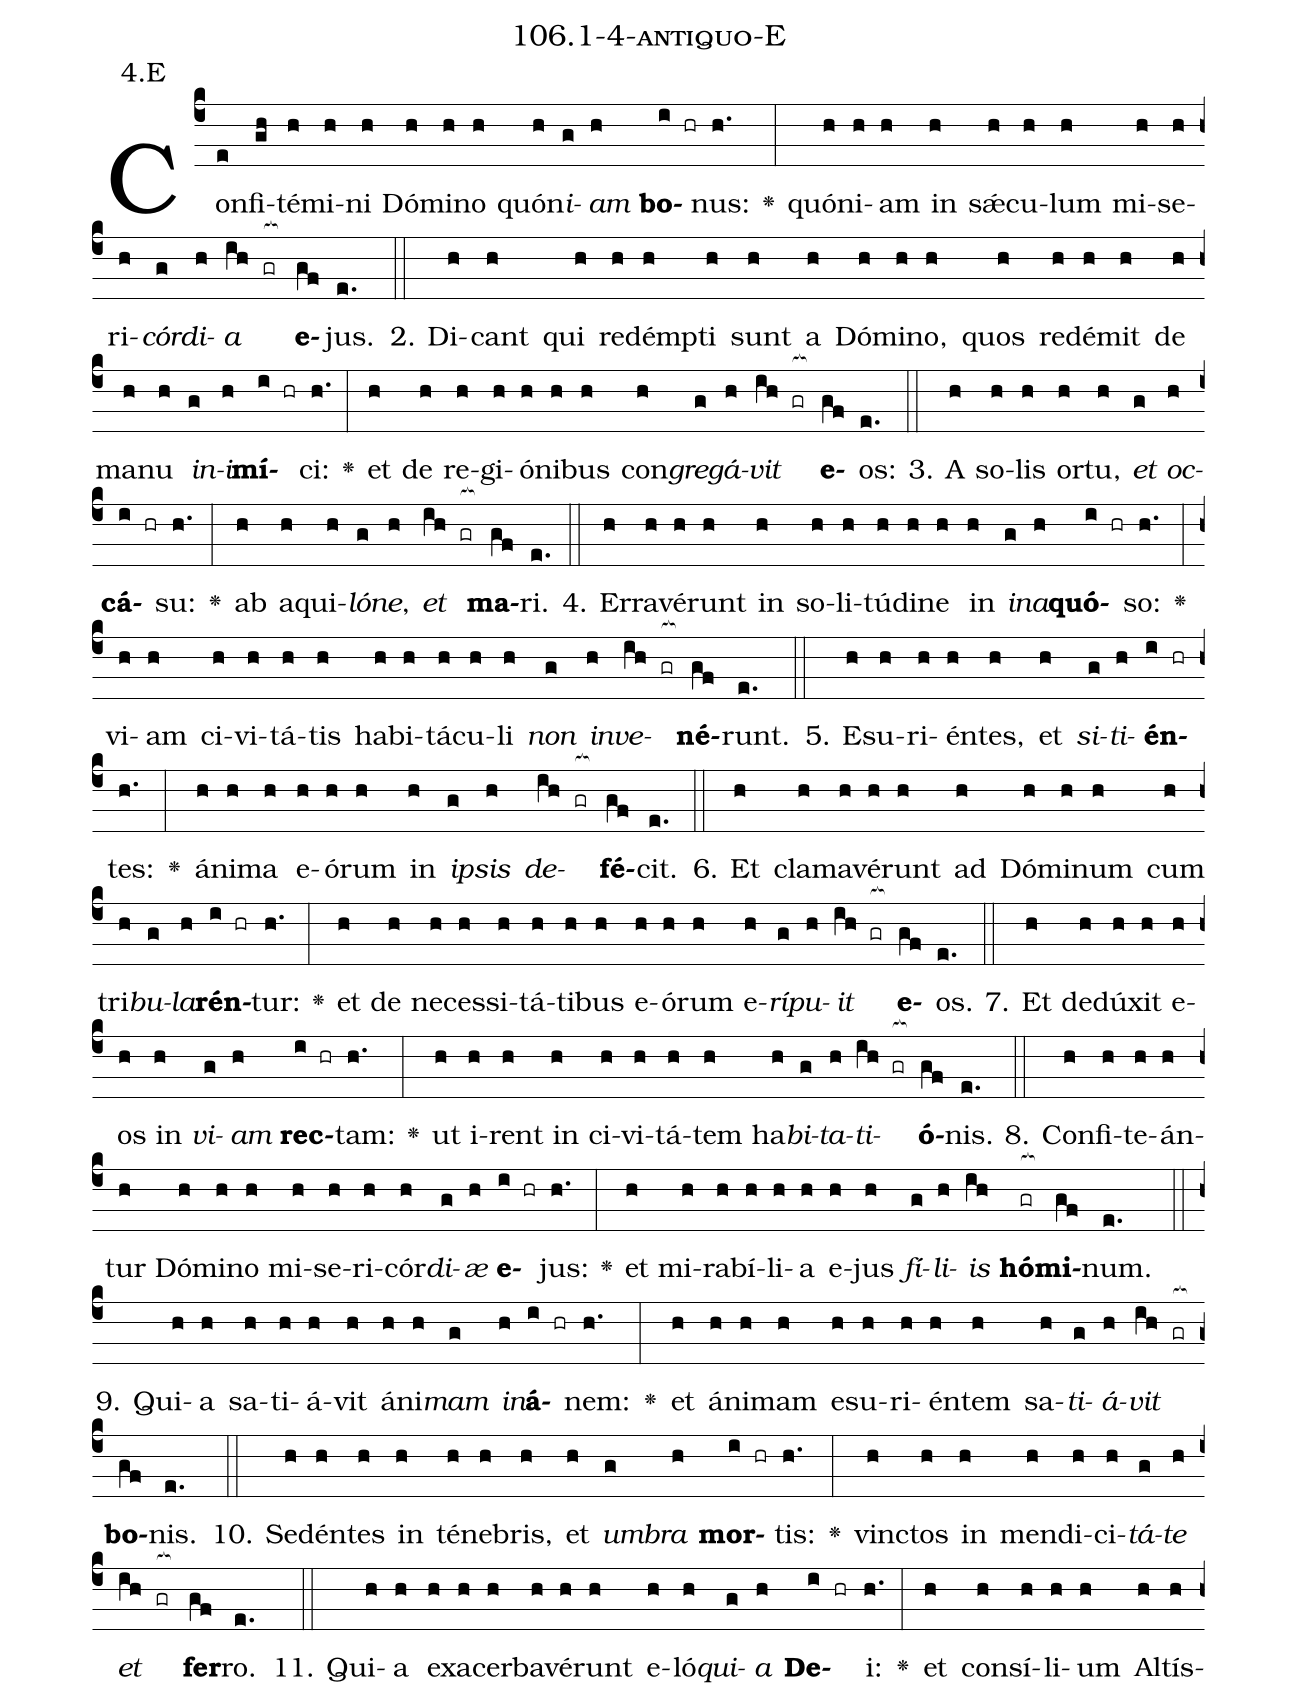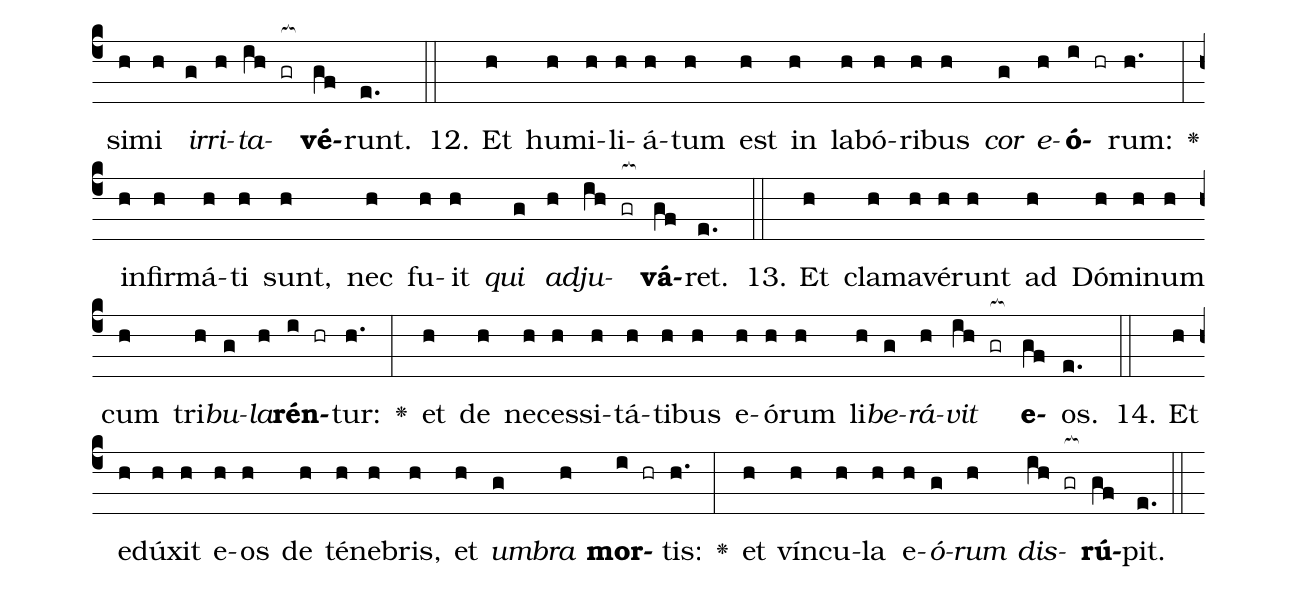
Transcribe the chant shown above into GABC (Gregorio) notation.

name: 106.1-4-antiquo-E;
annotation: 4.E;
%%
(c4)Con(e)fi(gh)té(h)mi(h)ni(h) Dó(h)mi(h)no(h) quón(h)<i>i</i>(g)<i>am</i>(h) <b>bo</b>(i hr)nus:(h.) <v>\greheightstar</v>(:) quón(h)i(h)am(h) in(h) sǽ(h)cu(h)lum(h) mi(h)se(h)ri(h)<i>cór</i>(g)<i>di</i>(h)<i>a</i>(ih gr[ocb:1{]) <b>e</b>(gf[ocb:0}])jus.(e.) (::)
2. Di(h)cant(h) qui(h) red(h)émp(h)ti(h) sunt(h) a(h) Dó(h)mi(h)no,(h) quos(h) red(h)é(h)mit(h) de(h) ma(h)nu(h) <i>in</i>(g)<i>i</i>(h)<b>mí</b>(i hr)ci:(h.) <v>\greheightstar</v>(:) et(h) de(h) re(h)gi(h)ó(h)ni(h)bus(h) con(h)<i>gre</i>(g)<i>gá</i>(h)<i>vit</i>(ih gr[ocb:1{]) <b>e</b>(gf[ocb:0}])os:(e.) (::)
3. A(h) so(h)lis(h) or(h)tu,(h) <i>et</i>(g) <i>oc</i>(h)<b>cá</b>(i hr)su:(h.) <v>\greheightstar</v>(:) ab(h) a(h)qui(h)<i>ló</i>(g)<i>ne</i>,(h) <i>et</i>(ih gr[ocb:1{]) <b>ma</b>(gf[ocb:0}])ri.(e.) (::)
4. Er(h)ra(h)vé(h)runt(h) in(h) so(h)li(h)tú(h)di(h)ne(h) in(h) <i>in</i>(g)<i>a</i>(h)<b>quó</b>(i hr)so:(h.) <v>\greheightstar</v>(:) vi(h)am(h) ci(h)vi(h)tá(h)tis(h) ha(h)bi(h)tá(h)cu(h)li(h) <i>non</i>(g) <i>in</i>(h)<i>ve</i>(ih gr[ocb:1{])<b>né</b>(gf[ocb:0}])runt.(e.) (::)
5. E(h)su(h)ri(h)én(h)tes,(h) et(h) <i>si</i>(g)<i>ti</i>(h)<b>én</b>(i hr)tes:(h.) <v>\greheightstar</v>(:) á(h)ni(h)ma(h) e(h)ó(h)rum(h) in(h) <i>ip</i>(g)<i>sis</i>(h) <i>de</i>(ih gr[ocb:1{])<b>fé</b>(gf[ocb:0}])cit.(e.) (::)
6. Et(h) cla(h)ma(h)vé(h)runt(h) ad(h) Dó(h)mi(h)num(h) cum(h) tri(h)<i>bu</i>(g)<i>la</i>(h)<b>rén</b>(i hr)tur:(h.) <v>\greheightstar</v>(:) et(h) de(h) ne(h)ces(h)si(h)tá(h)ti(h)bus(h) e(h)ó(h)rum(h) e(h)<i>rí</i>(g)<i>pu</i>(h)<i>it</i>(ih gr[ocb:1{]) <b>e</b>(gf[ocb:0}])os.(e.) (::)
7. Et(h) de(h)dú(h)xit(h) e(h)os(h) in(h) <i>vi</i>(g)<i>am</i>(h) <b>rec</b>(i hr)tam:(h.) <v>\greheightstar</v>(:) ut(h) i(h)rent(h) in(h) ci(h)vi(h)tá(h)tem(h) ha(h)<i>bi</i>(g)<i>ta</i>(h)<i>ti</i>(ih gr[ocb:1{])<b>ó</b>(gf[ocb:0}])nis.(e.) (::)
8. Con(h)fi(h)te(h)án(h)tur(h) Dó(h)mi(h)no(h) mi(h)se(h)ri(h)cór(h)<i>di</i>(g)<i>æ</i>(h) <b>e</b>(i hr)jus:(h.) <v>\greheightstar</v>(:) et(h) mi(h)ra(h)bí(h)li(h)a(h) e(h)jus(h) <i>fí</i>(g)<i>li</i>(h)<i>is</i>(ih) <b>hó</b>(gr[ocb:1{])<b>mi</b>(gf[ocb:0}])num.(e.) (::)
9. Qui(h)a(h) sa(h)ti(h)á(h)vit(h) á(h)ni(h)<i>mam</i>(g) <i>in</i>(h)<b>á</b>(i hr)nem:(h.) <v>\greheightstar</v>(:) et(h) á(h)ni(h)mam(h) e(h)su(h)ri(h)én(h)tem(h) sa(h)<i>ti</i>(g)<i>á</i>(h)<i>vit</i>(ih gr[ocb:1{]) <b>bo</b>(gf[ocb:0}])nis.(e.) (::)
10. Se(h)dén(h)tes(h) in(h) té(h)ne(h)bris,(h) et(h) <i>um</i>(g)<i>bra</i>(h) <b>mor</b>(i hr)tis:(h.) <v>\greheightstar</v>(:) vinc(h)tos(h) in(h) men(h)di(h)ci(h)<i>tá</i>(g)<i>te</i>(h) <i>et</i>(ih gr[ocb:1{]) <b>fer</b>(gf[ocb:0}])ro.(e.) (::)
11. Qui(h)a(h) ex(h)a(h)cer(h)ba(h)vé(h)runt(h) e(h)ló(h)<i>qui</i>(g)<i>a</i>(h) <b>De</b>(i hr)i:(h.) <v>\greheightstar</v>(:) et(h) con(h)sí(h)li(h)um(h) Al(h)tís(h)si(h)mi(h) <i>ir</i>(g)<i>ri</i>(h)<i>ta</i>(ih gr[ocb:1{])<b>vé</b>(gf[ocb:0}])runt.(e.) (::)
12. Et(h) hu(h)mi(h)li(h)á(h)tum(h) est(h) in(h) la(h)bó(h)ri(h)bus(h) <i>cor</i>(g) <i>e</i>(h)<b>ó</b>(i hr)rum:(h.) <v>\greheightstar</v>(:) in(h)fir(h)má(h)ti(h) sunt,(h) nec(h) fu(h)it(h) <i>qui</i>(g) <i>ad</i>(h)<i>ju</i>(ih gr[ocb:1{])<b>vá</b>(gf[ocb:0}])ret.(e.) (::)
13. Et(h) cla(h)ma(h)vé(h)runt(h) ad(h) Dó(h)mi(h)num(h) cum(h) tri(h)<i>bu</i>(g)<i>la</i>(h)<b>rén</b>(i hr)tur:(h.) <v>\greheightstar</v>(:) et(h) de(h) ne(h)ces(h)si(h)tá(h)ti(h)bus(h) e(h)ó(h)rum(h) li(h)<i>be</i>(g)<i>rá</i>(h)<i>vit</i>(ih gr[ocb:1{]) <b>e</b>(gf[ocb:0}])os.(e.) (::)
14. Et(h) e(h)dú(h)xit(h) e(h)os(h) de(h) té(h)ne(h)bris,(h) et(h) <i>um</i>(g)<i>bra</i>(h) <b>mor</b>(i hr)tis:(h.) <v>\greheightstar</v>(:) et(h) vín(h)cu(h)la(h) e(h)<i>ó</i>(g)<i>rum</i>(h) <i>dis</i>(ih gr[ocb:1{])<b>rú</b>(gf[ocb:0}])pit.(e.) (::)
